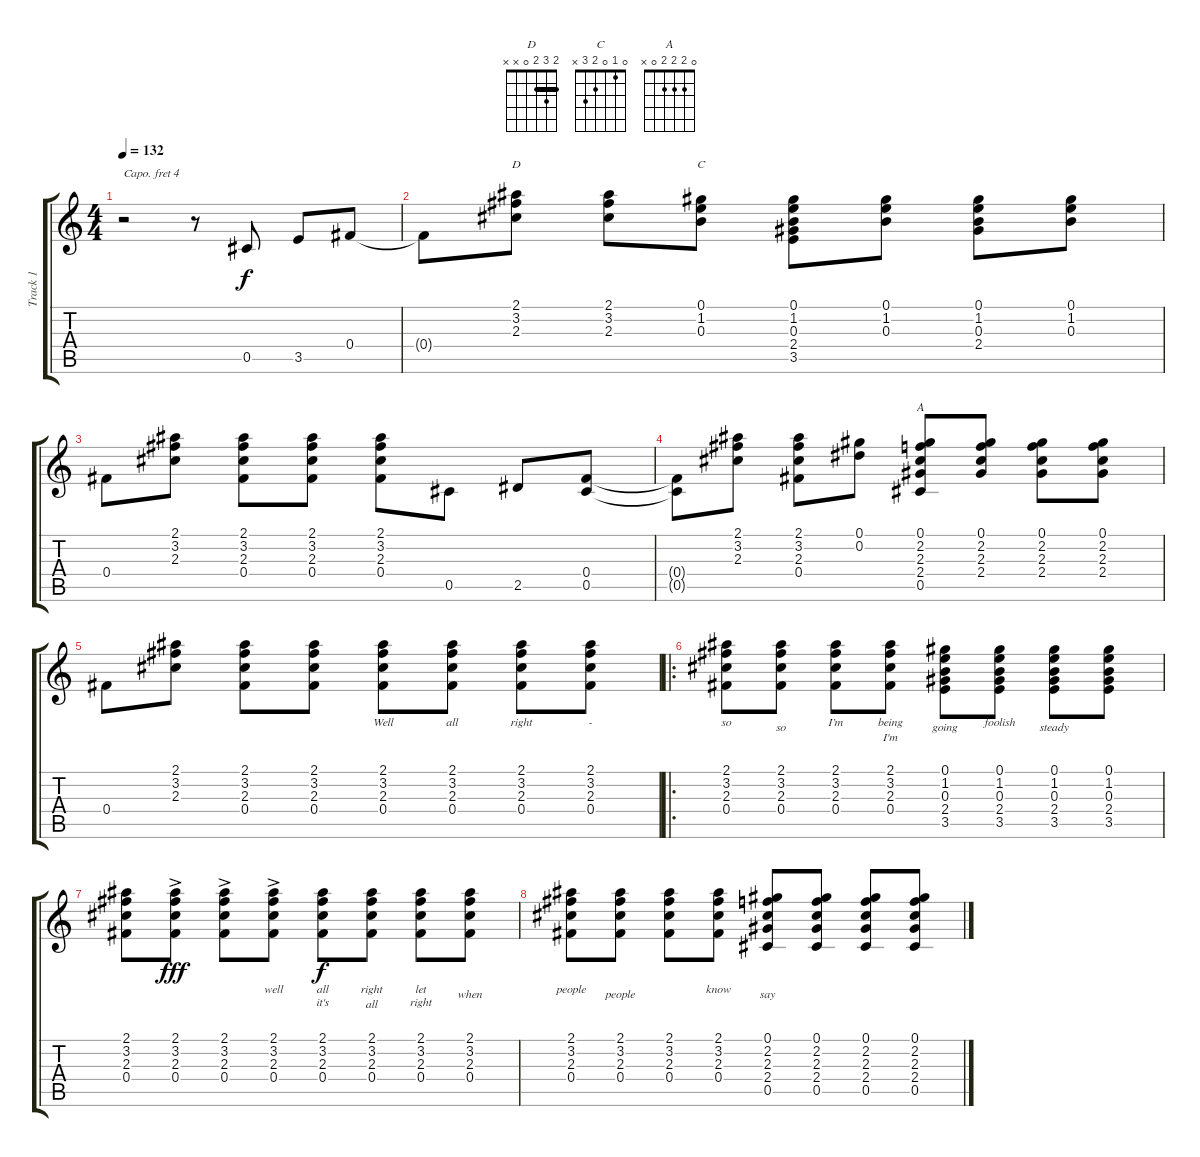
\track ("Track 1" "Track 1") {instrument acousticguitarnylon}
\staff {score tabs}
\capo 4
\tuning (E4 B3 G3 D3 A2 E2) {hide}
\chord ("D" 2 3 2 0 x x) {barre 2}
\chord ("C" 0 1 0 2 3 x)
\chord ("A" 0 2 2 2 0 x)
\ts (4 4)
\tempo 132
\clef g2
\ks c
r.2{dy f instrument acousticguitarnylon} r.8 0.5.8 3.5.8 0.4.8 |
0.4{t}.8 (2.1 3.2 2.3).8{ch "D"} (2.1 3.2 2.3).8 (0.1 1.2 0.3).8{ch "C"} (0.1 1.2 0.3 2.4 3.5).8 (0.1 1.2 0.3).8 (0.1 1.2 0.3 2.4).8 (0.1 1.2 0.3).8 |
0.4.8 (2.1 3.2 2.3).8 (2.1 3.2 2.3 0.4).8 (2.1 3.2 2.3 0.4).8 (2.1 3.2 2.3 0.4).8 0.5.8 2.5.8 (0.4 0.5).8 |
(0.4{t} 0.5{t}).8 (2.1 3.2 2.3).8 (2.1 3.2 2.3 0.4).8 (0.1 0.2).8 (0.1 2.2 2.3 2.4 0.5).8{ch "A"} (0.1 2.2 2.3 2.4).8 (0.1 2.2 2.3 2.4).8 (0.1 2.2 2.3 2.4).8 |
0.4.8{lyrics (0 "") lyrics (1 "") lyrics (2 "") lyrics (3 "") lyrics (4 "")} (2.1 3.2 2.3).8{lyrics (0 "") lyrics (1 "") lyrics (2 "") lyrics (3 "") lyrics (4 "")} (2.1 3.2 2.3 0.4).8{lyrics (0 "") lyrics (1 "") lyrics (2 "") lyrics (3 "") lyrics (4 "")} (2.1 3.2 2.3 0.4).8{lyrics (0 "") lyrics (1 "") lyrics (2 "") lyrics (3 "") lyrics (4 "")} (2.1 3.2 2.3 0.4).8{lyrics (0 "Well") lyrics (1 "") lyrics (2 "") lyrics (3 "") lyrics (4 "")} (2.1 3.2 2.3 0.4).8{lyrics (0 "all") lyrics (1 "") lyrics (2 "") lyrics (3 "") lyrics (4 "")} (2.1 3.2 2.3 0.4).8{lyrics (0 "right") lyrics (1 "") lyrics (2 "") lyrics (3 "") lyrics (4 "")} (2.1 3.2 2.3 0.4).8{lyrics (0 "-") lyrics (1 "") lyrics (2 "") lyrics (3 "") lyrics (4 "")} |
\ro
(2.1 3.2 2.3 0.4).8{lyrics (0 "so") lyrics (1 "") lyrics (2 "") lyrics (3 "") lyrics (4 "")} (2.1 3.2 2.3 0.4).8{lyrics (0 "") lyrics (1 "so") lyrics (2 "") lyrics (3 "") lyrics (4 "")} (2.1 3.2 2.3 0.4).8{lyrics (0 "I’m") lyrics (1 "") lyrics (2 "") lyrics (3 "") lyrics (4 "")} (2.1 3.2 2.3 0.4).8{lyrics (0 "being") lyrics (1 "I'm") lyrics (2 "") lyrics (3 "") lyrics (4 "")} (0.1 1.2 0.3 2.4 3.5).8{lyrics (0 "") lyrics (1 "going") lyrics (2 "") lyrics (3 "") lyrics (4 "")} (0.1 1.2 0.3 2.4 3.5).8{lyrics (0 "foolish") lyrics (1 "") lyrics (2 "") lyrics (3 "") lyrics (4 "")} (0.1 1.2 0.3 2.4 3.5).8{lyrics (0 "") lyrics (1 "steady") lyrics (2 "") lyrics (3 "") lyrics (4 "")} (0.1 1.2 0.3 2.4 3.5).8{lyrics (0 "") lyrics (1 "") lyrics (2 "") lyrics (3 "") lyrics (4 "")} |
(2.1 3.2 2.3 0.4).8{lyrics (0 "") lyrics (1 "") lyrics (2 "") lyrics (3 "") lyrics (4 "")} (2.1{ac} 3.2{ac} 2.3{ac} 0.4{ac}).8{lyrics (0 "") lyrics (1 "") lyrics (2 "") lyrics (3 "") lyrics (4 "") dy fff} (2.1{ac} 3.2{ac} 2.3{ac} 0.4{ac}).8{lyrics (0 "") lyrics (1 "") lyrics (2 "") lyrics (3 "") lyrics (4 "")} (2.1{ac} 3.2{ac} 2.3{ac} 0.4{ac}).8{lyrics (0 "well") lyrics (1 "") lyrics (2 "") lyrics (3 "") lyrics (4 "")} (2.1 3.2 2.3 0.4).8{lyrics (0 "all") lyrics (1 "it's") lyrics (2 "") lyrics (3 "") lyrics (4 "") dy f} (2.1 3.2 2.3 0.4).8{lyrics (0 "right") lyrics (1 "all") lyrics (2 "") lyrics (3 "") lyrics (4 "")} (2.1 3.2 2.3 0.4).8{lyrics (0 "let") lyrics (1 "right") lyrics (2 "") lyrics (3 "") lyrics (4 "")} (2.1 3.2 2.3 0.4).8{lyrics (0 "") lyrics (1 "when") lyrics (2 "") lyrics (3 "") lyrics (4 "")} |
(2.1 3.2 2.3 0.4).8{lyrics (0 "people") lyrics (1 "") lyrics (2 "") lyrics (3 "") lyrics (4 "")} (2.1 3.2 2.3 0.4).8{lyrics (0 "") lyrics (1 "people") lyrics (2 "") lyrics (3 "") lyrics (4 "")} (2.1 3.2 2.3 0.4).8{lyrics (0 "") lyrics (1 "") lyrics (2 "") lyrics (3 "") lyrics (4 "")} (2.1 3.2 2.3 0.4).8{lyrics (0 "know") lyrics (1 "") lyrics (2 "") lyrics (3 "") lyrics (4 "")} (0.1 2.2 2.3 2.4 0.5).8{lyrics (0 "") lyrics (1 "say") lyrics (2 "") lyrics (3 "") lyrics (4 "")} (0.1 2.2 2.3 2.4 0.5).8{lyrics (0 "") lyrics (1 "") lyrics (2 "") lyrics (3 "") lyrics (4 "")} (0.1 2.2 2.3 2.4 0.5).8{lyrics (0 "") lyrics (1 "") lyrics (2 "") lyrics (3 "") lyrics (4 "")} (0.1 2.2 2.3 2.4 0.5).8{lyrics (0 "") lyrics (1 "") lyrics (2 "") lyrics (3 "") lyrics (4 "")}
